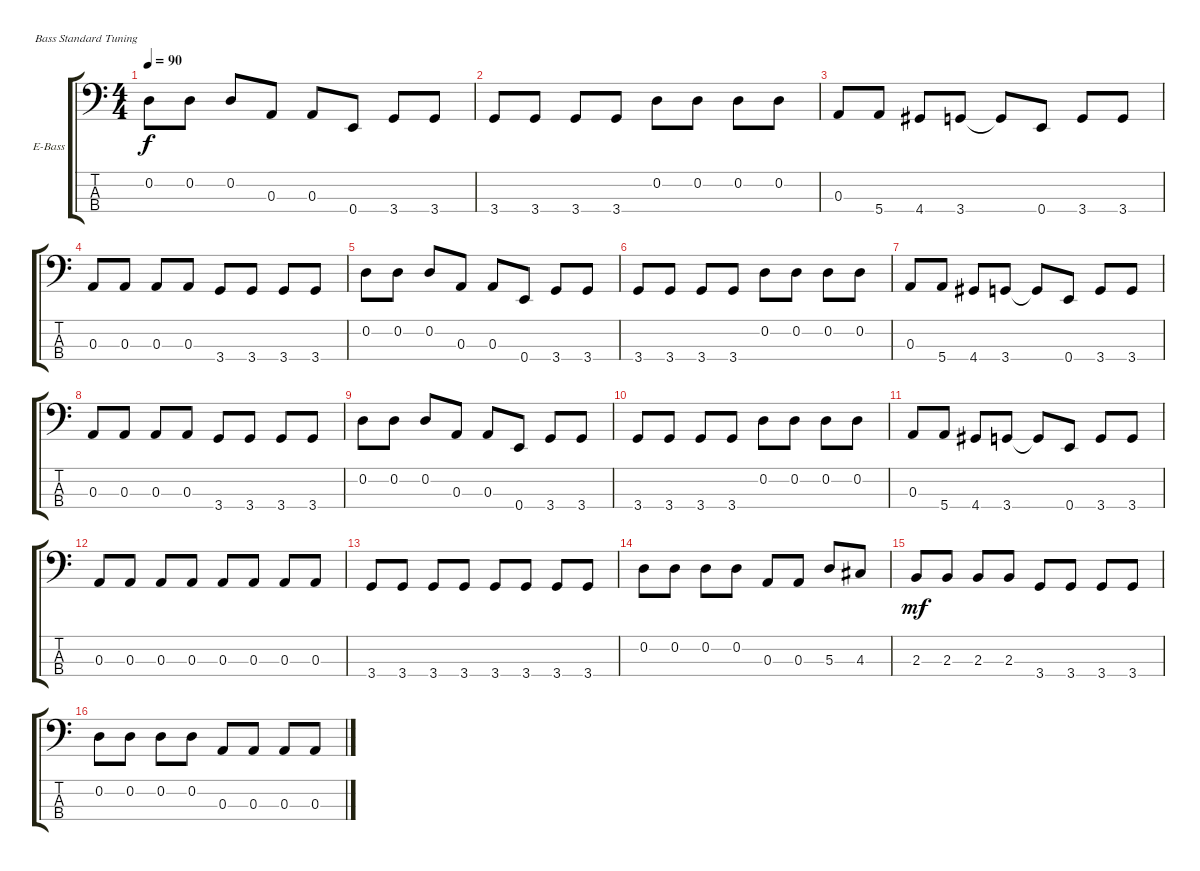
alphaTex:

\bracketExtendMode groupsimilarinstruments
\firstSystemTrackNameOrientation horizontal
\otherSystemsTrackNameOrientation horizontal
\track ("Electric Bass" "E-Bass") {instrument electricbassfinger}
\staff {score tabs}
\tuning (G2 D2 A1 E1)
\ts (4 4)
\tempo 90
\clef f4
\ks c
0.2.8{dy f} 0.2.8 0.2.8 0.3.8 0.3.8 0.4.8 3.4.8 3.4.8 |
3.4.8 3.4.8 3.4.8 3.4.8 0.2.8 0.2.8 0.2.8 0.2.8 |
0.3.8 5.4.8 4.4.8 3.4.8 3.4{t}.8 0.4.8 3.4.8 3.4.8 |
0.3.8 0.3.8 0.3.8 0.3.8 3.4.8 3.4.8 3.4.8 3.4.8 |
0.2.8 0.2.8 0.2.8 0.3.8 0.3.8 0.4.8 3.4.8 3.4.8 |
3.4.8 3.4.8 3.4.8 3.4.8 0.2.8 0.2.8 0.2.8 0.2.8 |
0.3.8 5.4.8 4.4.8 3.4.8 3.4{t}.8 0.4.8 3.4.8 3.4.8 |
0.3.8 0.3.8 0.3.8 0.3.8 3.4.8 3.4.8 3.4.8 3.4.8 |
0.2.8 0.2.8 0.2.8 0.3.8 0.3.8 0.4.8 3.4.8 3.4.8 |
3.4.8 3.4.8 3.4.8 3.4.8 0.2.8 0.2.8 0.2.8 0.2.8 |
0.3.8 5.4.8 4.4.8 3.4.8 3.4{t}.8 0.4.8 3.4.8 3.4.8 |
0.3.8 0.3.8 0.3.8 0.3.8 0.3.8 0.3.8 0.3.8 0.3.8 |
3.4.8 3.4.8 3.4.8 3.4.8 3.4.8 3.4.8 3.4.8 3.4.8 |
0.2.8 0.2.8 0.2.8 0.2.8 0.3.8 0.3.8 5.3.8 4.3.8 |
2.3.8{dy mf} 2.3.8 2.3.8 2.3.8 3.4.8 3.4.8 3.4.8 3.4.8 |
0.2.8 0.2.8 0.2.8 0.2.8 0.3.8 0.3.8 0.3.8 0.3.8
